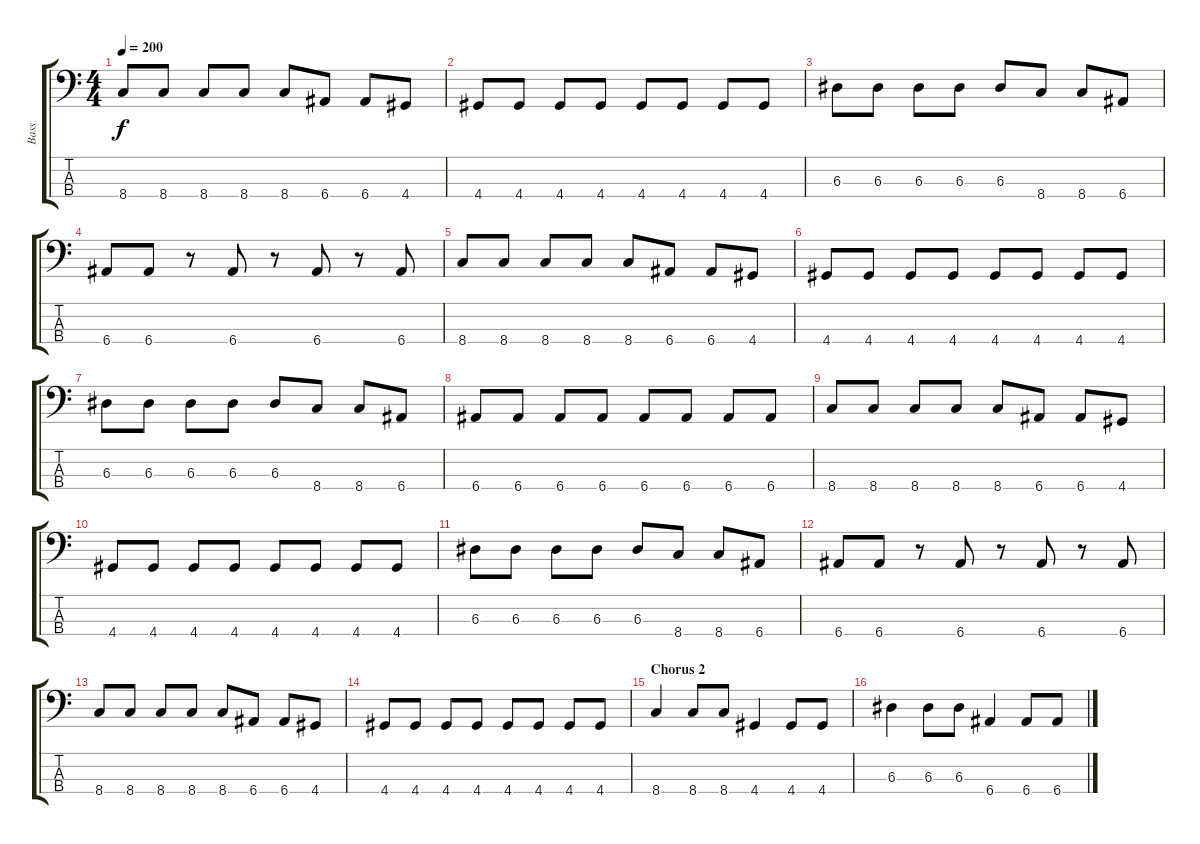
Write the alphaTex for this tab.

\track ("Bass" "Bass") {instrument electricbasspick}
\staff {score tabs}
\tuning (G2 D2 A1 E1) {hide}
\ts (4 4)
\tempo 200
\clef f4
\ks c
8.4.8{dy f} 8.4.8 8.4.8 8.4.8 8.4.8 6.4.8 6.4.8 4.4.8 |
4.4.8 4.4.8 4.4.8 4.4.8 4.4.8 4.4.8 4.4.8 4.4.8 |
6.3.8 6.3.8 6.3.8 6.3.8 6.3.8 8.4.8 8.4.8 6.4.8 |
6.4.8 6.4.8 r.8 6.4.8 r.8 6.4.8 r.8 6.4.8 |
8.4.8 8.4.8 8.4.8 8.4.8 8.4.8 6.4.8 6.4.8 4.4.8 |
4.4.8 4.4.8 4.4.8 4.4.8 4.4.8 4.4.8 4.4.8 4.4.8 |
6.3.8 6.3.8 6.3.8 6.3.8 6.3.8 8.4.8 8.4.8 6.4.8 |
6.4.8 6.4.8 6.4.8 6.4.8 6.4.8 6.4.8 6.4.8 6.4.8 |
8.4.8 8.4.8 8.4.8 8.4.8 8.4.8 6.4.8 6.4.8 4.4.8 |
4.4.8 4.4.8 4.4.8 4.4.8 4.4.8 4.4.8 4.4.8 4.4.8 |
6.3.8 6.3.8 6.3.8 6.3.8 6.3.8 8.4.8 8.4.8 6.4.8 |
6.4.8 6.4.8 r.8 6.4.8 r.8 6.4.8 r.8 6.4.8 |
8.4.8 8.4.8 8.4.8 8.4.8 8.4.8 6.4.8 6.4.8 4.4.8 |
4.4.8 4.4.8 4.4.8 4.4.8 4.4.8 4.4.8 4.4.8 4.4.8 |
\section ("" "Chorus 2")
8.4.4 8.4.8 8.4.8 4.4.4 4.4.8 4.4.8 |
6.3.4 6.3.8 6.3.8 6.4.4 6.4.8 6.4.8
